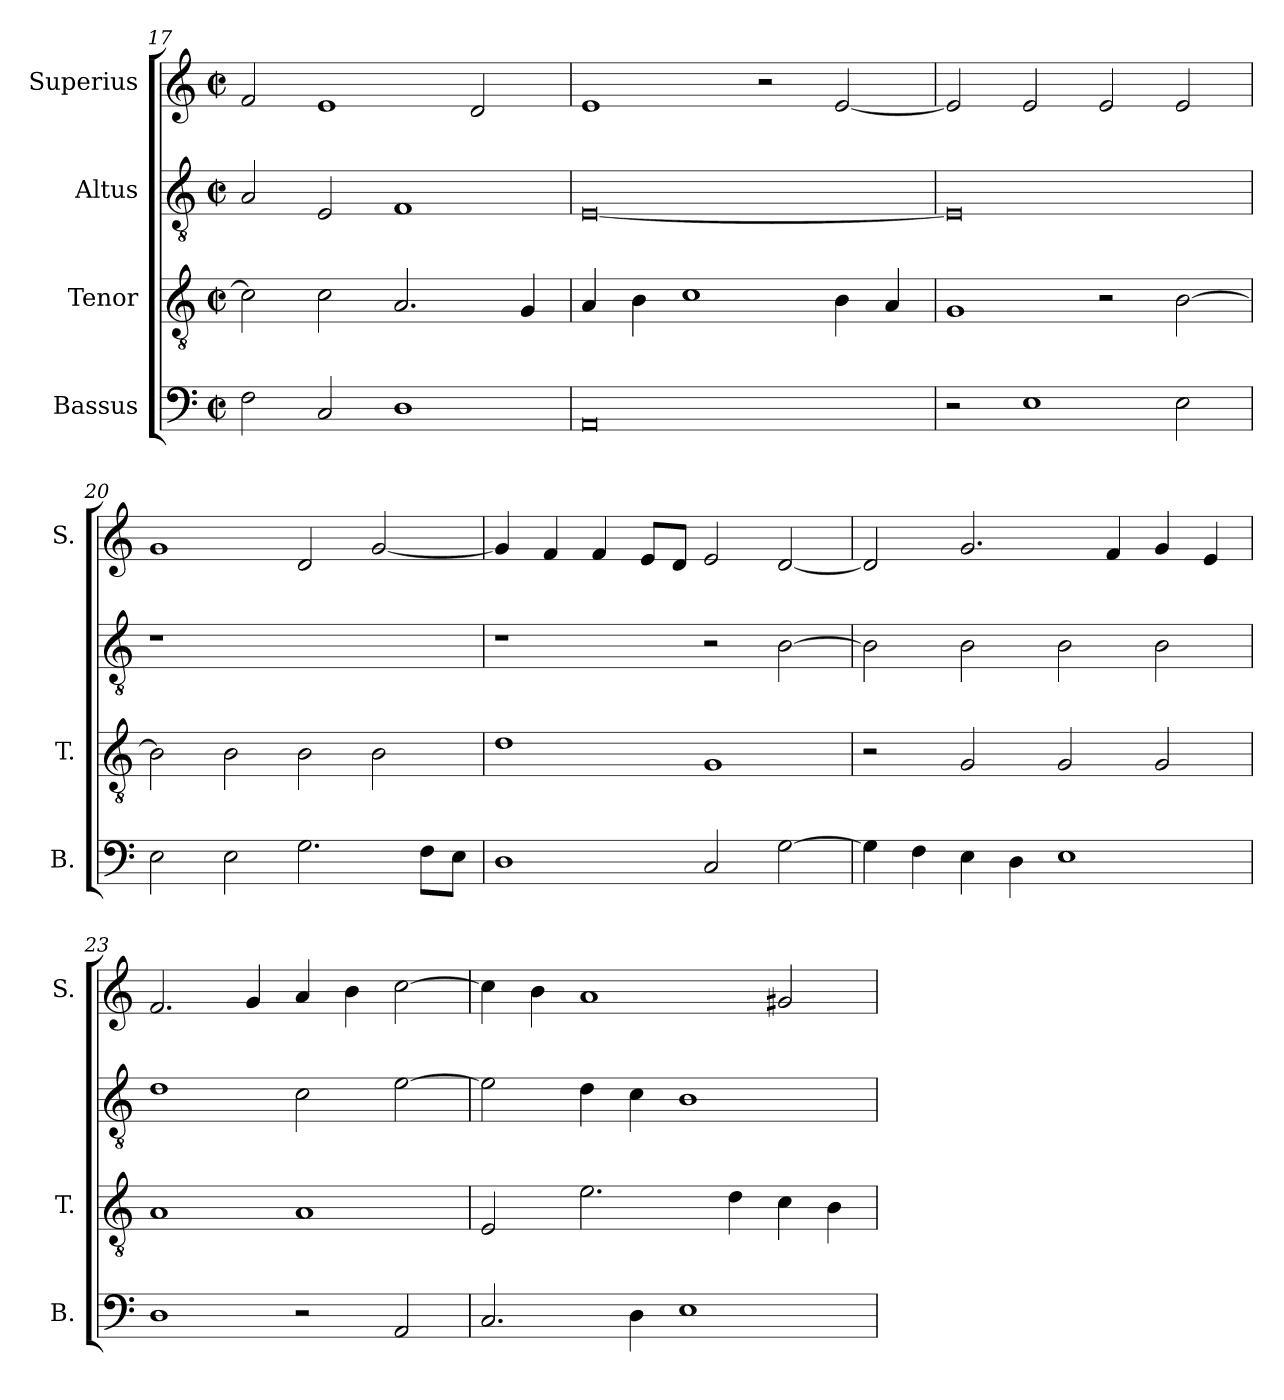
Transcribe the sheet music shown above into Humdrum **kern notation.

**kern	**kern	**kern	**kern
*part4	*part3	*part2	*part1
*staff4	*staff3	*staff2	*staff1
*I"Bassus	*I"Tenor	*I"Altus	*I"Superius
*I'B.	*I'T.	*	*I'S.
*clefF4	*clefGv2	*clefGv2	*clefG2
*	*ITrd7c12	*ITrd7c12	*
*k[]	*k[]	*k[]	*k[]
*C:	*C:	*C:	*C:
*M2/2	*M2/2	*M2/2	*M2/2
*met(c|)	*met(c|)	*met(c|)	*met(c|)
=17	=17	=17	=17
2Fi\	2Ci\]	2AAi/	2fi/
2Ci/	2Ci\	2EEi/	1ei
1Di	2.AAi/	1FFi	.
.	.	.	2di/
.	4GGi/	.	.
=18	=18	=18	=18
0AAi	4AAi/	[<0EEi	1ei
.	4BBi\	.	.
.	1Ci	.	.
.	.	.	2r
.	4BBi\	.	[<2ei/
.	4AAi/	.	.
=19	=19	=19	=19
2r	1GGi	0EEi]	2ei/]
1Ei	.	.	2ei/
.	2r	.	2ei/
2Ei\	[>2BBi\	.	2ei/
=20	=20	=20	=20
!	!	!LO:N:vis=1	!
2Ei\	2BBi\]	1r	1gi
2Ei\	2BBi\	.	.
2.Gi\	2BBi\	1ryy	2di/
.	2BBi\	.	[<2gi/
8Fi\L	.	.	.
8Ei\J	.	.	.
!!LO:LB:g=z
=21	=21	=21	=21
1Di	1Di	1r	4gi/]
.	.	.	4fi/
.	.	.	4fi/
.	.	.	8ei/L
.	.	.	8di/J
2Ci/	1GGi	2r	2ei/
[>2Gi\	.	[>2BBi\	[<2di/
=22	=22	=22	=22
4Gi\]	2r	2BBi\]	2di/]
4Fi\	.	.	.
4Ei\	2GGi/	2BBi\	2.gi/
4Di\	.	.	.
1Ei	2GGi/	2BBi\	.
.	.	.	4fi/
.	2GGi/	2BBi\	4gi/
.	.	.	4ei/
=23	=23	=23	=23
1Di	1AAi	1Di	2.fi/
.	.	.	4gi/
2r	1AAi	2Ci\	4ai/
.	.	.	4bi\
2AAi/	.	[>2Ei\	[>2cci\
=24	=24	=24	=24
2.Ci/	2EEi/	2Ei\]	4cci\]
.	.	.	4bi\
.	2.Ei\	4Di\	1ai
4Di\	.	4Ci\	.
1Ei	.	1BBi	.
.	4Di\	.	.
.	4Ci\	.	2g#Xi/
.	4BBi\	.	.
=	=	=	=
*-	*-	*-	*-
